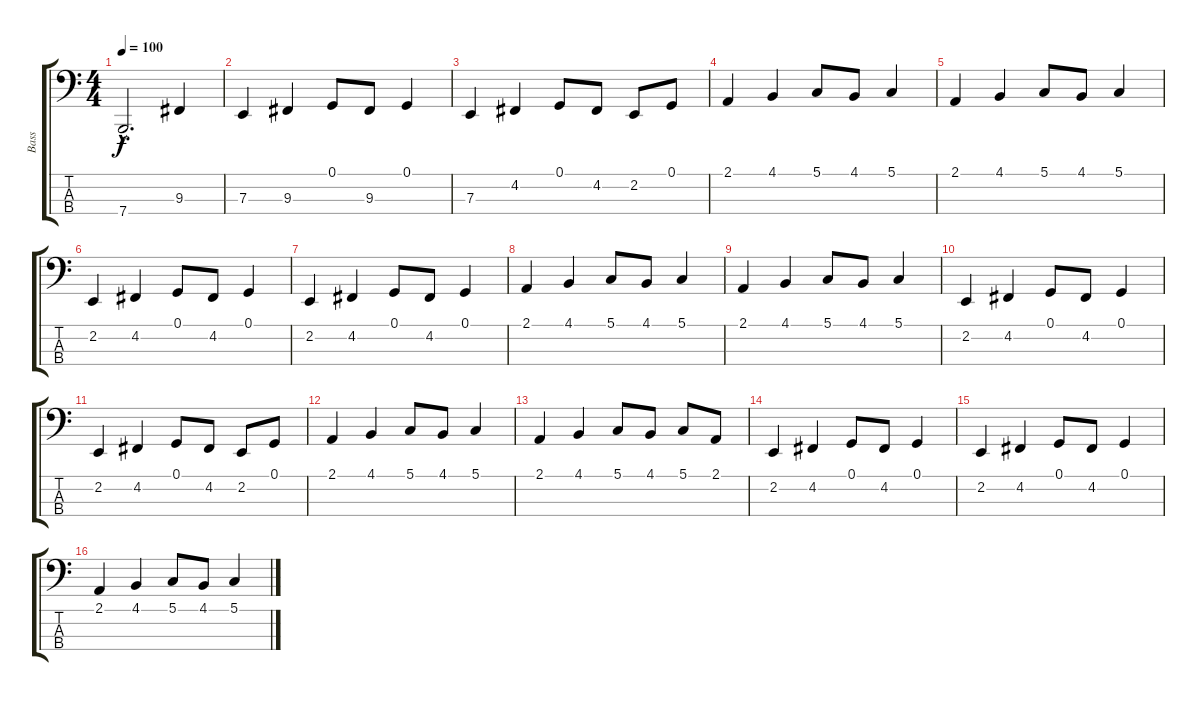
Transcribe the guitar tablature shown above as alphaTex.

\track ("Bass" "Bass") {instrument tuba}
\staff {score tabs}
\tuning (G2 D2 A1 E1) {hide}
\ts (4 4)
\tempo 100
\clef f4
\ks c
7.4{hac t}.2{d dy f} 9.3.4 |
7.3.4 9.3.4 0.1.8 9.3.8 0.1.4 |
7.3.4 4.2.4 0.1.8 4.2.8 2.2.8 0.1.8 |
2.1.4 4.1.4 5.1.8 4.1.8 5.1.4 |
2.1.4 4.1.4 5.1.8 4.1.8 5.1.4 |
2.2.4 4.2.4 0.1.8 4.2.8 0.1.4 |
2.2.4 4.2.4 0.1.8 4.2.8 0.1.4 |
2.1.4 4.1.4 5.1.8 4.1.8 5.1.4 |
2.1.4 4.1.4 5.1.8 4.1.8 5.1.4 |
2.2.4 4.2.4 0.1.8 4.2.8 0.1.4 |
2.2.4 4.2.4 0.1.8 4.2.8 2.2.8 0.1.8 |
2.1.4 4.1.4 5.1.8 4.1.8 5.1.4 |
2.1.4 4.1.4 5.1.8 4.1.8 5.1.8 2.1.8 |
2.2.4 4.2.4 0.1.8 4.2.8 0.1.4 |
2.2.4 4.2.4 0.1.8 4.2.8 0.1.4 |
2.1.4 4.1.4 5.1.8 4.1.8 5.1.4
